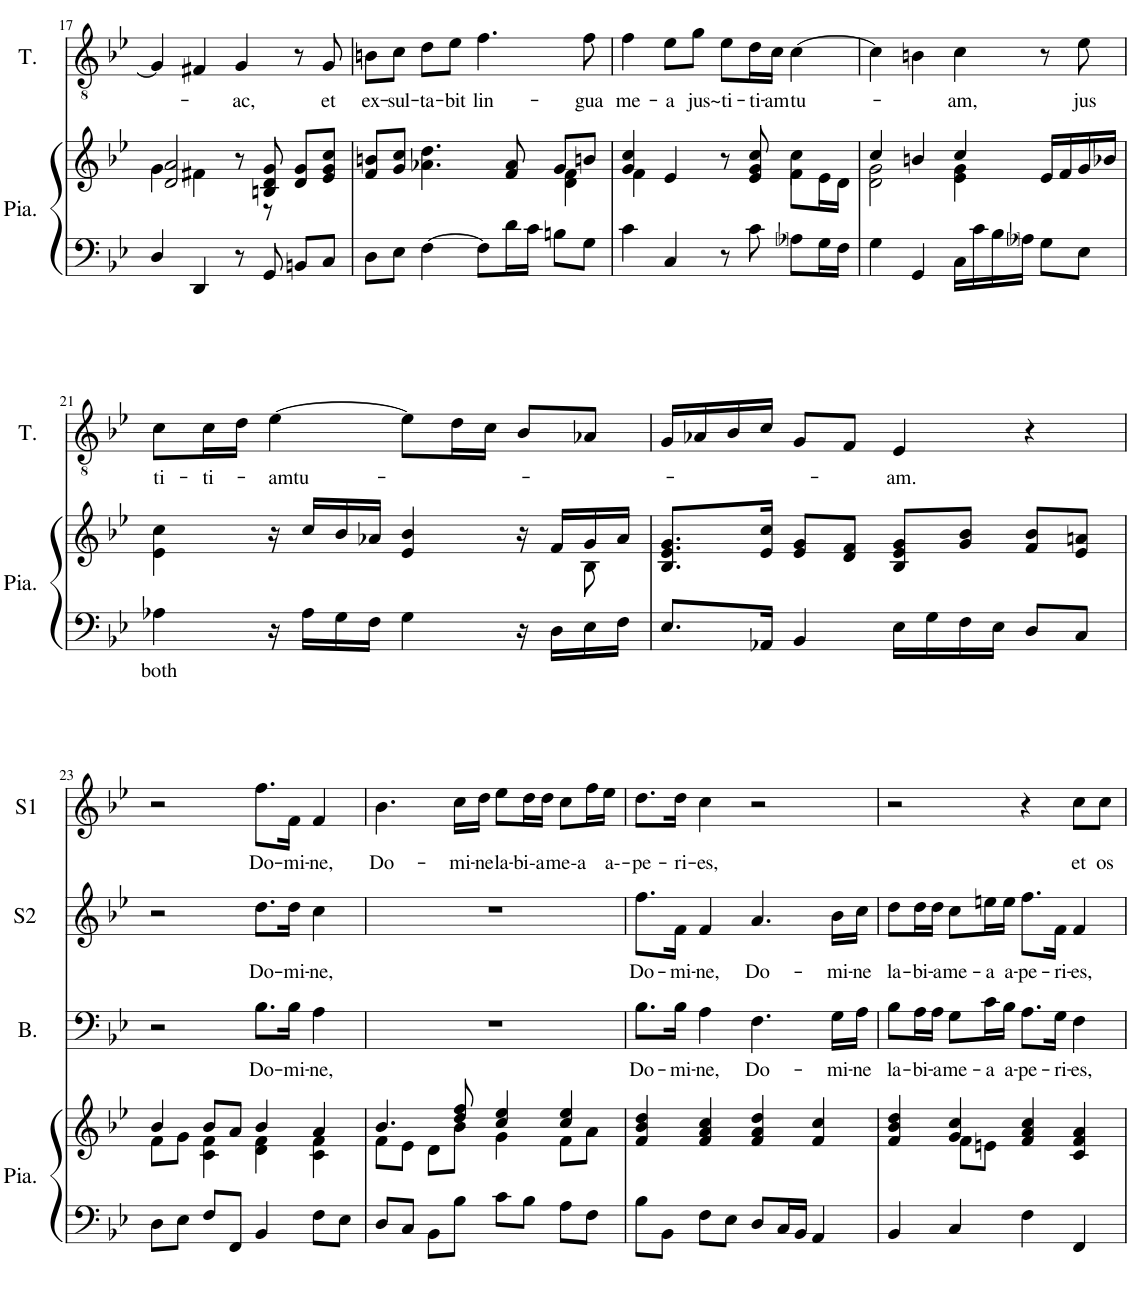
**kern	**text	**kern	**kern	**text	**kern	**text	**kern	**text	**kern	**text
*part5	*part5	*part5	*part4	*part4	*part3	*part3	*part2	*part2	*part1	*part1
*staff6	*staff6	*staff5	*staff4	*staff4	*staff3	*staff3	*staff2	*staff2	*staff1	*staff1
*I"Piano	*	*	*I"Basse	*	*I"Ténor	*	*I"Soprano2	*	*I"Soprano1	*
*I'Pia.	*	*	*I'B.	*	*I'T.	*	*I'S2	*	*I'S1	*
!!LO:PB:g=z
*clefF4	*	*clefG2	*clefF4	*	*clefGv2	*	*clefG2	*	*clefG2	*
*k[b-e-]	*	*k[b-e-]	*k[b-e-]	*	*k[b-e-]	*	*k[b-e-]	*	*k[b-e-]	*
*M4/4	*	*M4/4	*M4/4	*	*M4/4	*	*M4/4	*	*M4/4	*
*met(c)	*	*met(c)	*met(c)	*	*met(c)	*	*met(c)	*	*met(c)	*
=17	=17	=17	=17	=17	=17	=17	=17	=17	=17	=17
*	*	*^	*	*	*	*	*	*	*	*
4D/	.	2d/ 2a/	4g\	1r	.	4G/]	.	1r	.	1r	.
4DD/	.	.	4f#X\	.	.	4F#X/	.	.	.	.	.
!	!	!	!	!	!	!	!LO:LY:b	!	!	!	!
8r	.	8r	8ryy	.	.	4G/	-ac,	.	.	.	.
8GG/	.	8Bn/ 8d/ 8g/	8r	.	.	.	.	.	.	.	.
8BBn/L	.	8d/ 8g/L	4ryy	.	.	8r	.	.	.	.	.
!	!	!	!	!	!	!	!LO:LY:b	!	!	!	!
8C/J	.	8e-/ 8g/ 8cc/J	.	.	.	8G/	et	.	.	.	.
=18	=18	=18	=18	=18	=18	=18	=18	=18	=18	=18	=18
!	!	!	!	!	!	!	!LO:LY:b	!	!	!	!
8D\L	.	8f/ 8bn/L	2.ryy	1r	.	8Bn\L	ex-	1r	.	1r	.
!	!	!	!	!	!	!	!LO:LY:b	!	!	!	!
8E-\J	.	8g/ 8cc/J	.	.	.	8c\J	-sul-	.	.	.	.
!	!	!	!	!	!	!	!LO:LY:b	!	!	!	!
[4F\	.	4.a-X\ 4.dd\	.	.	.	8d\L	-ta-	.	.	.	.
!	!	!	!	!	!	!	!LO:LY:b	!	!	!	!
.	.	.	.	.	.	8e-\J	-bit	.	.	.	.
!	!	!	!	!	!	!	!LO:LY:b	!	!	!	!
8F\L]	.	.	.	.	.	4.f\	lin-	.	.	.	.
16d\L	.	8f/ 8a-/	.	.	.	.	.	.	.	.	.
16c\JJ	.	.	.	.	.	.	.	.	.	.	.
8Bn\L	.	8g/L	4d\ 4f\	.	.	.	.	.	.	.	.
!	!	!	!	!	!	!	!LO:LY:b	!	!	!	!
8G\J	.	8bn/J	.	.	.	8f\	-gua	.	.	.	.
=19	=19	=19	=19	=19	=19	=19	=19	=19	=19	=19	=19
!	!	!	!	!	!	!	!LO:LY:b	!	!	!	!
4c\	.	4g/ 4cc/	4f\	1r	.	4f\	me-	1r	.	1r	.
!	!	!	!	!	!	!	!LO:LY:b	!	!	!	!
4C/	.	4e-/	2ryy	.	.	8e-\L	-a	.	.	.	.
!	!	!	!	!	!	!	!LO:LY:b	!	!	!	!
.	.	.	.	.	.	8g\J	jus~	.	.	.	.
!	!	!	!	!	!	!	!LO:LY:b	!	!	!	!
8r	.	8r	.	.	.	8e-\L	ti-	.	.	.	.
!	!	!	!	!	!	!	!LO:LY:b	!	!	!	!
8c\	.	8e-/ 8g/ 8cc/	.	.	.	16d\L	-ti-	.	.	.	.
!	!	!	!	!	!	!	!LO:LY:b	!	!	!	!
.	.	.	.	.	.	16c\JJ	-am	.	.	.	.
!	!	!	!	!	!	!	!LO:LY:b	!	!	!	!
8A-j\L	.	4cc\	8f\L	.	.	[4c\	tu-	.	.	.	.
16G\L	.	.	16e-\L	.	.	.	.	.	.	.	.
16F\JJ	.	.	16d\JJ	.	.	.	.	.	.	.	.
=20	=20	=20	=20	=20	=20	=20	=20	=20	=20	=20	=20
4G\	.	4cc/	2d\ 2g\	1r	.	4c\]	.	1r	.	1r	.
4GG/	.	4bn/	.	.	.	4Bn\	.	.	.	.	.
!	!	!	!	!	!	!	!LO:LY:b	!	!	!	!
16C\LL	.	4cc/	4e-\ 4g\	.	.	4c\	-am,	.	.	.	.
16c\	.	.	.	.	.	.	.	.	.	.	.
16B-\	.	.	.	.	.	.	.	.	.	.	.
16A-j\JJ	.	.	.	.	.	.	.	.	.	.	.
8G\L	.	16e-/LL	4ryy	.	.	8r	.	.	.	.	.
.	.	16f/	.	.	.	.	.	.	.	.	.
!	!	!	!	!	!	!	!LO:LY:b	!	!	!	!
8E-\J	.	16g/	.	.	.	8e-\	jus	.	.	.	.
.	.	16b-X/JJ	.	.	.	.	.	.	.	.	.
!!LO:LB:g=z
=21	=21	=21	=21	=21	=21	=21	=21	=21	=21	=21	=21
!	!LO:LY:b	!	!	!	!	!	!LO:LY:b	!	!	!	!
4A-X\	both	4e-\ 4cc\	2..ryy	1r	.	8c\L	ti-	1r	.	1r	.
!	!	!	!	!	!	!	!LO:LY:b	!	!	!	!
.	.	.	.	.	.	16c\L	-ti-	.	.	.	.
.	.	.	.	.	.	16d\JJ	.	.	.	.	.
!	!	!	!	!	!	!	!LO:LY:b	!	!	!	!
16r	.	16r	.	.	.	[4e-\	-amtu-	.	.	.	.
16A-\LL	.	16cc/LL	.	.	.	.	.	.	.	.	.
16G\	.	16b-/	.	.	.	.	.	.	.	.	.
16F\JJ	.	16a-X/JJ	.	.	.	.	.	.	.	.	.
4G\	.	4e-/ 4b-/	.	.	.	8e-\L]	.	.	.	.	.
.	.	.	.	.	.	16d\L	.	.	.	.	.
.	.	.	.	.	.	16c\JJ	.	.	.	.	.
16r	.	16r	.	.	.	8B-/L	.	.	.	.	.
16D\LL	.	16f/LL	.	.	.	.	.	.	.	.	.
16E-\	.	16g/	8B-\	.	.	8A-X/J	.	.	.	.	.
16F\JJ	.	16a-/JJ	.	.	.	.	.	.	.	.	.
*	*	*v	*v	*	*	*	*	*	*	*	*
=22	=22	=22	=22	=22	=22	=22	=22	=22	=22	=22
8.E-/L	.	8.B-/ 8.e-/ 8.g/L	1r	.	16G/LL	.	1r	.	1r	.
.	.	.	.	.	16A-X/	.	.	.	.	.
.	.	.	.	.	16B-/	.	.	.	.	.
16AA-X/Jk	.	16e-/ 16cc/Jk	.	.	16c/JJ	.	.	.	.	.
4BB-/	.	8e-/ 8g/L	.	.	8G/L	.	.	.	.	.
.	.	8d/ 8f/J	.	.	8F/J	.	.	.	.	.
!	!	!	!	!	!	!LO:LY:b	!	!	!	!
16E-\LL	.	8B-/ 8e-/ 8g/L	.	.	4E-/	am.	.	.	.	.
16G\	.	.	.	.	.	.	.	.	.	.
16F\	.	8g/ 8b-/J	.	.	.	.	.	.	.	.
16E-\JJ	.	.	.	.	.	.	.	.	.	.
8D/L	.	8f/ 8b-/L	.	.	4r	.	.	.	.	.
8C/J	.	8e-/ 8an/J	.	.	.	.	.	.	.	.
!!LO:LB:g=z
=23	=23	=23	=23	=23	=23	=23	=23	=23	=23	=23
*	*	*^	*	*	*	*	*	*	*	*
8D\L	.	4b-/	8f\L	2r	.	1r	.	2r	.	2r	.
8E-\J	.	.	8g\J	.	.	.	.	.	.	.	.
8F/L	.	8b-/L	4c\ 4f\	.	.	.	.	.	.	.	.
8FF/J	.	8a/J	.	.	.	.	.	.	.	.	.
!	!	!	!	!	!LO:LY:b	!	!	!	!LO:LY:b	!	!LO:LY:b
4BB-/	.	4b-/	4d\ 4f\	8.B-\L	Do-	.	.	8.dd\L	Do-	8.ff\L	-Do-
!	!	!	!	!	!LO:LY:b	!	!	!	!LO:LY:b	!	!LO:LY:b
.	.	.	.	16B-\Jk	-mi-	.	.	16dd\Jk	-mi-	16f\Jk	-mi-
!	!	!	!	!	!LO:LY:b	!	!	!	!LO:LY:b	!	!LO:LY:b
8F\L	.	4a/	4c\ 4f\	4A\	-ne,	.	.	4cc\	-ne,	4f/	-ne,
8E-\J	.	.	.	.	.	.	.	.	.	.	.
=24	=24	=24	=24	=24	=24	=24	=24	=24	=24	=24	=24
!	!	!	!	!	!	!	!	!	!	!	!LO:LY:b
8D/L	.	4.b-/	8f\L	1r	.	1r	.	1r	.	4.b-\	Do-
8C/J	.	.	8e-\J	.	.	.	.	.	.	.	.
8BB-\L	.	.	8d\L	.	.	.	.	.	.	.	.
!	!	!	!	!	!	!	!	!	!	!	!LO:LY:b
8B-\J	.	8dd/ 8ff/	8b-\J	.	.	.	.	.	.	16cc\LL	-mi-
!	!	!	!	!	!	!	!	!	!	!	!LO:LY:b
.	.	.	.	.	.	.	.	.	.	16dd\JJ	-ne
!	!	!	!	!	!	!	!	!	!	!	!LO:LY:b
8c\L	.	4cc/ 4ee-/	4g\	.	.	.	.	.	.	8ee-\L	la-
!	!	!	!	!	!	!	!	!	!	!	!LO:LY:b
8B-\J	.	.	.	.	.	.	.	.	.	16dd\L	-bi-a
.	.	.	.	.	.	.	.	.	.	16dd\JJ	.
!	!	!	!	!	!	!	!	!	!	!	!LO:LY:b
8A\L	.	4cc/ 4ee-/	8f\L	.	.	.	.	.	.	8cc\L	me-a
8F\J	.	.	8a\J	.	.	.	.	.	.	16ff\L	.
!	!	!	!	!	!	!	!	!	!	!	!LO:LY:b
.	.	.	.	.	.	.	.	.	.	16ee-\JJ	a--
*	*	*v	*v	*	*	*	*	*	*	*	*
=25	=25	=25	=25	=25	=25	=25	=25	=25	=25	=25
!	!	!	!	!LO:LY:b	!	!	!	!LO:LY:b	!	!LO:LY:b
8B-\L	.	4f/ 4b-/ 4dd/	8.B-\L	Do-	1r	.	8.ff\L	-Do-	8.dd\L	-pe-
8BB-\J	.	.	.	.	.	.	.	.	.	.
!	!	!	!	!LO:LY:b	!	!	!	!LO:LY:b	!	!LO:LY:b
.	.	.	16B-\Jk	-mi-	.	.	16f\Jk	-mi-	16dd\Jk	-ri-
!	!	!	!	!LO:LY:b	!	!	!	!LO:LY:b	!	!LO:LY:b
8F\L	.	4f/ 4a/ 4cc/	4A\	-ne,	.	.	4f/	-ne,	4cc\	-es,
8E-\J	.	.	.	.	.	.	.	.	.	.
!	!	!	!	!LO:LY:b	!	!	!	!LO:LY:b	!	!
8D/L	.	4f/ 4a/ 4dd/	4.F\	Do-	.	.	4.a/	Do-	2r	.
16C/L	.	.	.	.	.	.	.	.	.	.
16BB-/JJ	.	.	.	.	.	.	.	.	.	.
4AA/	.	4f/ 4cc/	.	.	.	.	.	.	.	.
!	!	!	!	!LO:LY:b	!	!	!	!LO:LY:b	!	!
.	.	.	16G\LL	-mi-	.	.	16b-\LL	-mi-	.	.
!	!	!	!	!LO:LY:b	!	!	!	!LO:LY:b	!	!
.	.	.	16A\JJ	-ne	.	.	16cc\JJ	-ne	.	.
=26	=26	=26	=26	=26	=26	=26	=26	=26	=26	=26
*	*	*^	*	*	*	*	*	*	*	*
!	!	!	!	!	!LO:LY:b	!	!	!	!LO:LY:b	!	!
4BB-/	.	4f/ 4b-/ 4dd/	4ryy	8B-\L	la-	1r	.	8dd\L	la-	2r	.
!	!	!	!	!	!LO:LY:b	!	!	!	!LO:LY:b	!	!
.	.	.	.	16A\L	-bi-	.	.	16dd\L	-bi-	.	.
!	!	!	!	!	!LO:LY:b	!	!	!	!LO:LY:b	!	!
.	.	.	.	16A\JJ	-a	.	.	16dd\JJ	-a	.	.
!	!	!	!	!	!LO:LY:b	!	!	!	!LO:LY:b	!	!
4C/	.	4g/ 4cc/	8f\L	8G\L	me-	.	.	8cc\L	me-	.	.
!	!	!	!	!	!LO:LY:b	!	!	!	!LO:LY:b	!	!
.	.	.	8en\J	16c\L	-a	.	.	16een\L	-a	.	.
!	!	!	!	!	!LO:LY:b	!	!	!	!LO:LY:b	!	!
.	.	.	.	16B-\JJ	a-	.	.	16ee\JJ	a-	.	.
!	!	!	!	!	!LO:LY:b	!	!	!	!LO:LY:b	!	!
4F\	.	4f/ 4a/ 4cc/	2ryy	8.A\L	-pe-	.	.	8.ff\L	-pe-	4r	.
!	!	!	!	!	!LO:LY:b	!	!	!	!LO:LY:b	!	!
.	.	.	.	16G\Jk	-ri-	.	.	16f\Jk	-ri-	.	.
!	!	!	!	!	!LO:LY:b	!	!	!	!LO:LY:b	!	!LO:LY:b
4FF/	.	4c/ 4f/ 4a/	.	4F\	-es,	.	.	4f/	-es,	8cc\L	et
!	!	!	!	!	!	!	!	!	!	!	!LO:LY:b
.	.	.	.	.	.	.	.	.	.	8cc\J	os
*	*	*v	*v	*	*	*	*	*	*	*	*
=	=	=	=	=	=	=	=	=	=	=
*-	*-	*-	*-	*-	*-	*-	*-	*-	*-	*-
